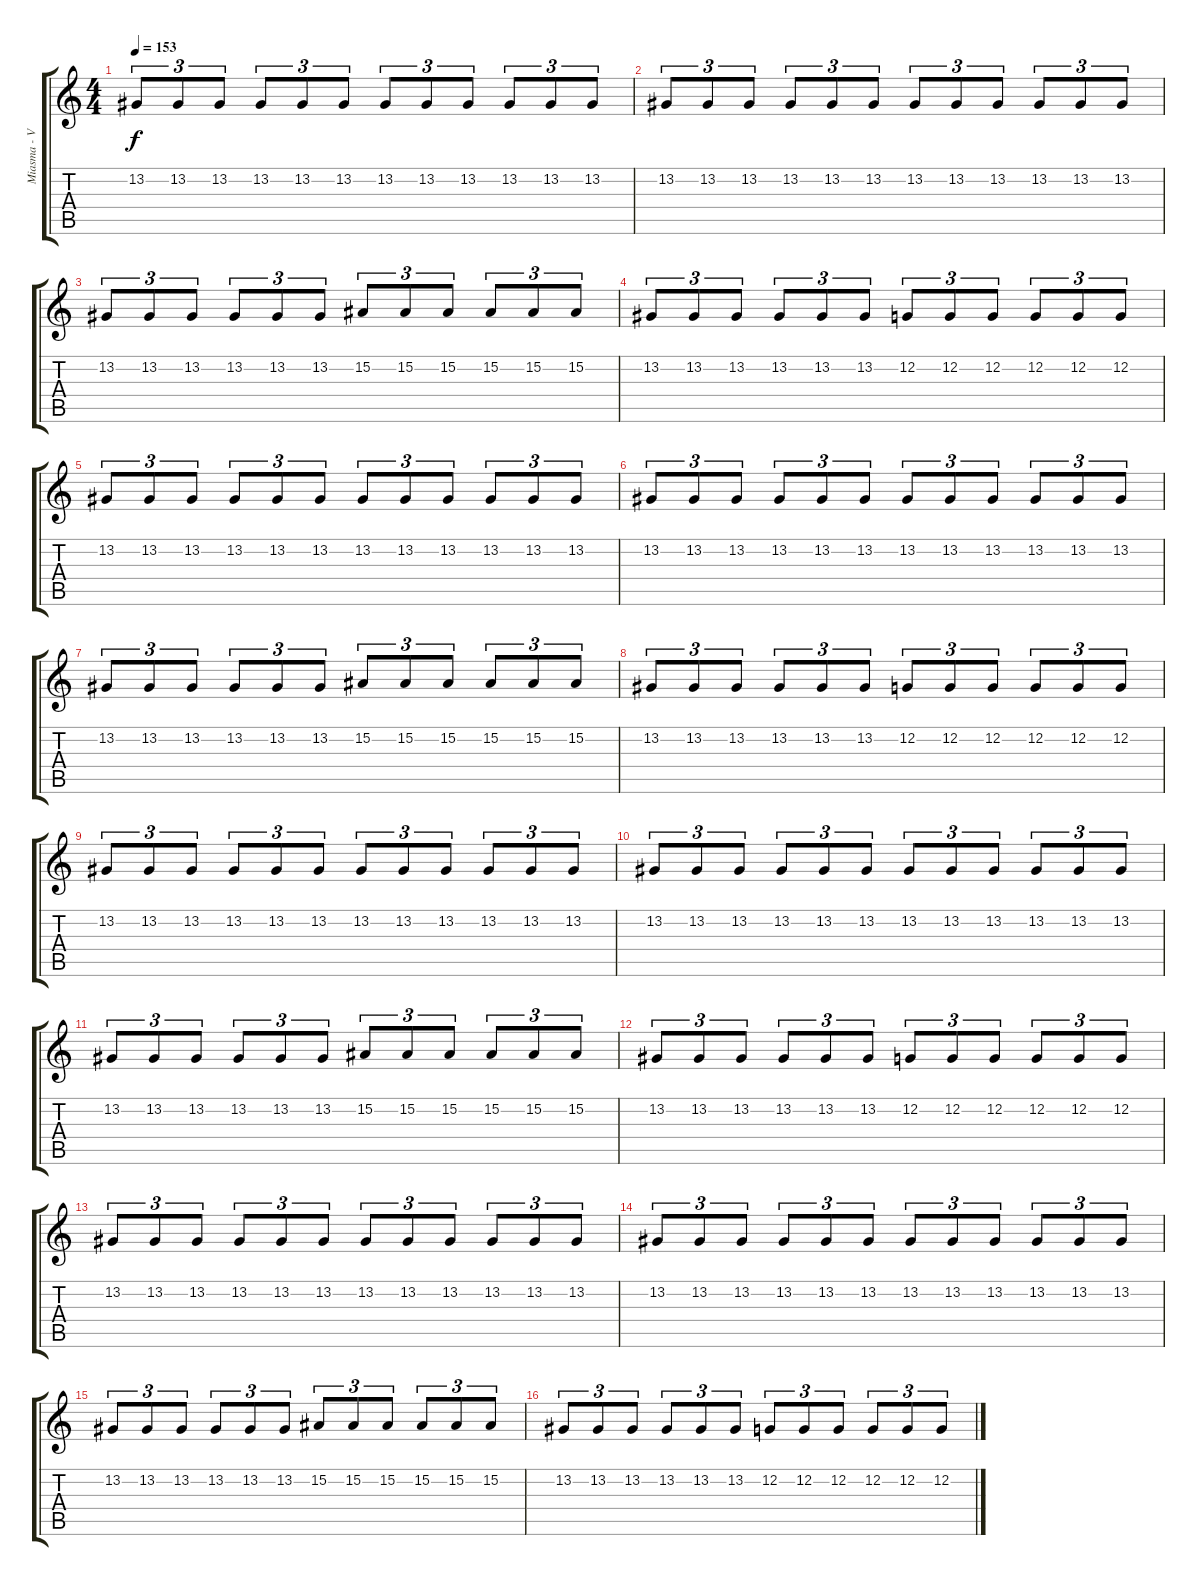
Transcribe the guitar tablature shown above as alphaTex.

\track ("Miasma - Violin (Violin)" "Miasma - V") {instrument violin}
\staff {score tabs}
\tuning (C4 G3 Eb3 Bb2 F2 C2) {hide}
\ts (4 4)
\tempo 153
\clef g2
\ks c
13.2.8{tu (3 2) dy f} 13.2.8{tu (3 2)} 13.2.8{tu (3 2)} 13.2.8{tu (3 2)} 13.2.8{tu (3 2)} 13.2.8{tu (3 2)} 13.2.8{tu (3 2)} 13.2.8{tu (3 2)} 13.2.8{tu (3 2)} 13.2.8{tu (3 2)} 13.2.8{tu (3 2)} 13.2.8{tu (3 2)} |
13.2.8{tu (3 2)} 13.2.8{tu (3 2)} 13.2.8{tu (3 2)} 13.2.8{tu (3 2)} 13.2.8{tu (3 2)} 13.2.8{tu (3 2)} 13.2.8{tu (3 2)} 13.2.8{tu (3 2)} 13.2.8{tu (3 2)} 13.2.8{tu (3 2)} 13.2.8{tu (3 2)} 13.2.8{tu (3 2)} |
13.2.8{tu (3 2)} 13.2.8{tu (3 2)} 13.2.8{tu (3 2)} 13.2.8{tu (3 2)} 13.2.8{tu (3 2)} 13.2.8{tu (3 2)} 15.2.8{tu (3 2)} 15.2.8{tu (3 2)} 15.2.8{tu (3 2)} 15.2.8{tu (3 2)} 15.2.8{tu (3 2)} 15.2.8{tu (3 2)} |
13.2.8{tu (3 2)} 13.2.8{tu (3 2)} 13.2.8{tu (3 2)} 13.2.8{tu (3 2)} 13.2.8{tu (3 2)} 13.2.8{tu (3 2)} 12.2.8{tu (3 2)} 12.2.8{tu (3 2)} 12.2.8{tu (3 2)} 12.2.8{tu (3 2)} 12.2.8{tu (3 2)} 12.2.8{tu (3 2)} |
13.2.8{tu (3 2)} 13.2.8{tu (3 2)} 13.2.8{tu (3 2)} 13.2.8{tu (3 2)} 13.2.8{tu (3 2)} 13.2.8{tu (3 2)} 13.2.8{tu (3 2)} 13.2.8{tu (3 2)} 13.2.8{tu (3 2)} 13.2.8{tu (3 2)} 13.2.8{tu (3 2)} 13.2.8{tu (3 2)} |
13.2.8{tu (3 2)} 13.2.8{tu (3 2)} 13.2.8{tu (3 2)} 13.2.8{tu (3 2)} 13.2.8{tu (3 2)} 13.2.8{tu (3 2)} 13.2.8{tu (3 2)} 13.2.8{tu (3 2)} 13.2.8{tu (3 2)} 13.2.8{tu (3 2)} 13.2.8{tu (3 2)} 13.2.8{tu (3 2)} |
13.2.8{tu (3 2)} 13.2.8{tu (3 2)} 13.2.8{tu (3 2)} 13.2.8{tu (3 2)} 13.2.8{tu (3 2)} 13.2.8{tu (3 2)} 15.2.8{tu (3 2)} 15.2.8{tu (3 2)} 15.2.8{tu (3 2)} 15.2.8{tu (3 2)} 15.2.8{tu (3 2)} 15.2.8{tu (3 2)} |
13.2.8{tu (3 2)} 13.2.8{tu (3 2)} 13.2.8{tu (3 2)} 13.2.8{tu (3 2)} 13.2.8{tu (3 2)} 13.2.8{tu (3 2)} 12.2.8{tu (3 2)} 12.2.8{tu (3 2)} 12.2.8{tu (3 2)} 12.2.8{tu (3 2)} 12.2.8{tu (3 2)} 12.2.8{tu (3 2)} |
13.2.8{tu (3 2)} 13.2.8{tu (3 2)} 13.2.8{tu (3 2)} 13.2.8{tu (3 2)} 13.2.8{tu (3 2)} 13.2.8{tu (3 2)} 13.2.8{tu (3 2)} 13.2.8{tu (3 2)} 13.2.8{tu (3 2)} 13.2.8{tu (3 2)} 13.2.8{tu (3 2)} 13.2.8{tu (3 2)} |
13.2.8{tu (3 2)} 13.2.8{tu (3 2)} 13.2.8{tu (3 2)} 13.2.8{tu (3 2)} 13.2.8{tu (3 2)} 13.2.8{tu (3 2)} 13.2.8{tu (3 2)} 13.2.8{tu (3 2)} 13.2.8{tu (3 2)} 13.2.8{tu (3 2)} 13.2.8{tu (3 2)} 13.2.8{tu (3 2)} |
13.2.8{tu (3 2)} 13.2.8{tu (3 2)} 13.2.8{tu (3 2)} 13.2.8{tu (3 2)} 13.2.8{tu (3 2)} 13.2.8{tu (3 2)} 15.2.8{tu (3 2)} 15.2.8{tu (3 2)} 15.2.8{tu (3 2)} 15.2.8{tu (3 2)} 15.2.8{tu (3 2)} 15.2.8{tu (3 2)} |
13.2.8{tu (3 2)} 13.2.8{tu (3 2)} 13.2.8{tu (3 2)} 13.2.8{tu (3 2)} 13.2.8{tu (3 2)} 13.2.8{tu (3 2)} 12.2.8{tu (3 2)} 12.2.8{tu (3 2)} 12.2.8{tu (3 2)} 12.2.8{tu (3 2)} 12.2.8{tu (3 2)} 12.2.8{tu (3 2)} |
13.2.8{tu (3 2)} 13.2.8{tu (3 2)} 13.2.8{tu (3 2)} 13.2.8{tu (3 2)} 13.2.8{tu (3 2)} 13.2.8{tu (3 2)} 13.2.8{tu (3 2)} 13.2.8{tu (3 2)} 13.2.8{tu (3 2)} 13.2.8{tu (3 2)} 13.2.8{tu (3 2)} 13.2.8{tu (3 2)} |
13.2.8{tu (3 2)} 13.2.8{tu (3 2)} 13.2.8{tu (3 2)} 13.2.8{tu (3 2)} 13.2.8{tu (3 2)} 13.2.8{tu (3 2)} 13.2.8{tu (3 2)} 13.2.8{tu (3 2)} 13.2.8{tu (3 2)} 13.2.8{tu (3 2)} 13.2.8{tu (3 2)} 13.2.8{tu (3 2)} |
13.2.8{tu (3 2)} 13.2.8{tu (3 2)} 13.2.8{tu (3 2)} 13.2.8{tu (3 2)} 13.2.8{tu (3 2)} 13.2.8{tu (3 2)} 15.2.8{tu (3 2)} 15.2.8{tu (3 2)} 15.2.8{tu (3 2)} 15.2.8{tu (3 2)} 15.2.8{tu (3 2)} 15.2.8{tu (3 2)} |
13.2.8{tu (3 2)} 13.2.8{tu (3 2)} 13.2.8{tu (3 2)} 13.2.8{tu (3 2)} 13.2.8{tu (3 2)} 13.2.8{tu (3 2)} 12.2.8{tu (3 2)} 12.2.8{tu (3 2)} 12.2.8{tu (3 2)} 12.2.8{tu (3 2)} 12.2.8{tu (3 2)} 12.2.8{tu (3 2)}
